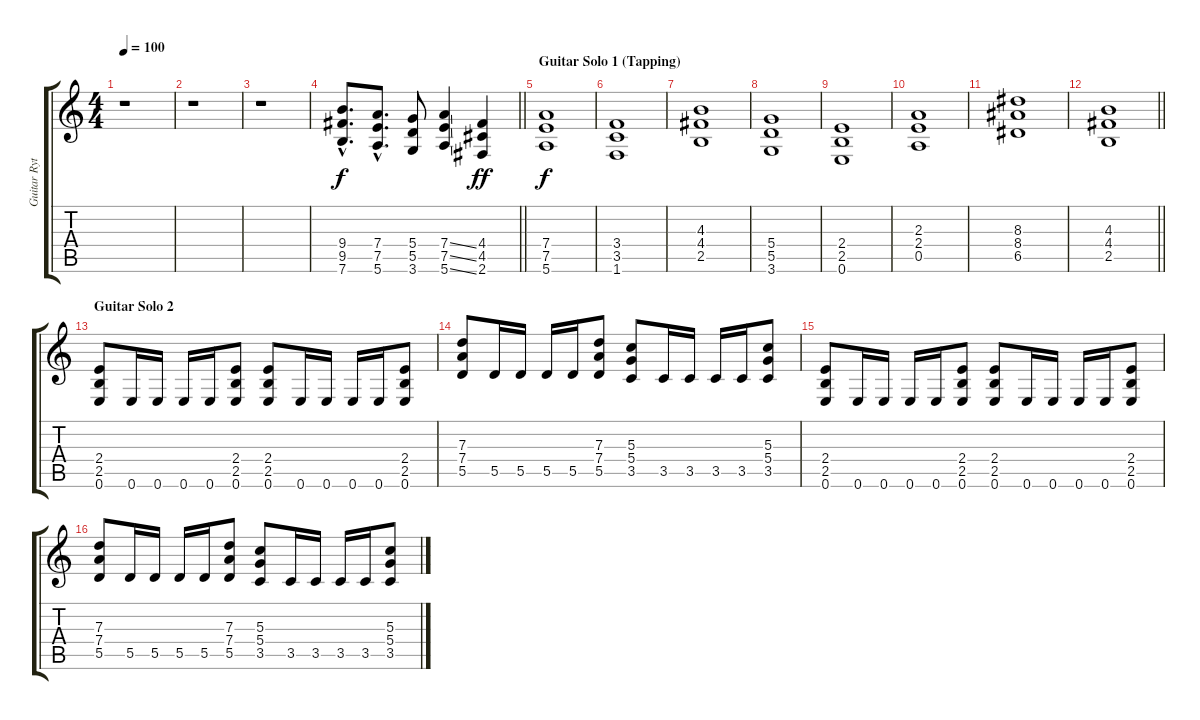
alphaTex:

\track ("Guitar Rythm (Distortion) 2" "Guitar Ryt") {instrument overdrivenguitar}
\staff {score tabs}
\tuning (E4 B3 G3 D3 A2 E2) {hide}
\ts (4 4)
\tempo 100
\clef g2
\ks c
r.1{dy ff} |
r.1 |
r.1 |
\barLineRight lightlight
(9.4{hac} 9.5{hac} 7.6{hac}).8{d dy f} (7.4{hac} 7.5{hac} 5.6{hac}).8{d} (5.4 5.5 3.6).8 (7.4{ss} 7.5{ss} 5.6{ss}).4 (4.4 4.5 2.6).4{dy ff} |
\section ("" "Guitar Solo 1 (Tapping)")
(7.4 7.5 5.6).1{dy f volume 14} |
(3.4 3.5 1.6).1 |
(4.3 4.4 2.5).1 |
(5.4 5.5 3.6).1 |
(2.4 2.5 0.6).1 |
(2.3 2.4 0.5).1 |
(8.3 8.4 6.5).1 |
\barLineRight lightlight
(4.3 4.4 2.5).1 |
\section ("" "Guitar Solo 2")
(2.4 2.5 0.6).8{volume 12} 0.6.16 0.6.16 0.6.16 0.6.16 (2.4 2.5 0.6).8 (2.4 2.5 0.6).8 0.6.16 0.6.16 0.6.16 0.6.16 (2.4 2.5 0.6).8 |
(7.3 7.4 5.5).8 5.5.16 5.5.16 5.5.16 5.5.16 (7.3 7.4 5.5).8 (5.3 5.4 3.5).8 3.5.16 3.5.16 3.5.16 3.5.16 (5.3 5.4 3.5).8 |
(2.4 2.5 0.6).8 0.6.16 0.6.16 0.6.16 0.6.16 (2.4 2.5 0.6).8 (2.4 2.5 0.6).8 0.6.16 0.6.16 0.6.16 0.6.16 (2.4 2.5 0.6).8 |
(7.3 7.4 5.5).8 5.5.16 5.5.16 5.5.16 5.5.16 (7.3 7.4 5.5).8 (5.3 5.4 3.5).8 3.5.16 3.5.16 3.5.16 3.5.16 (5.3 5.4 3.5).8
